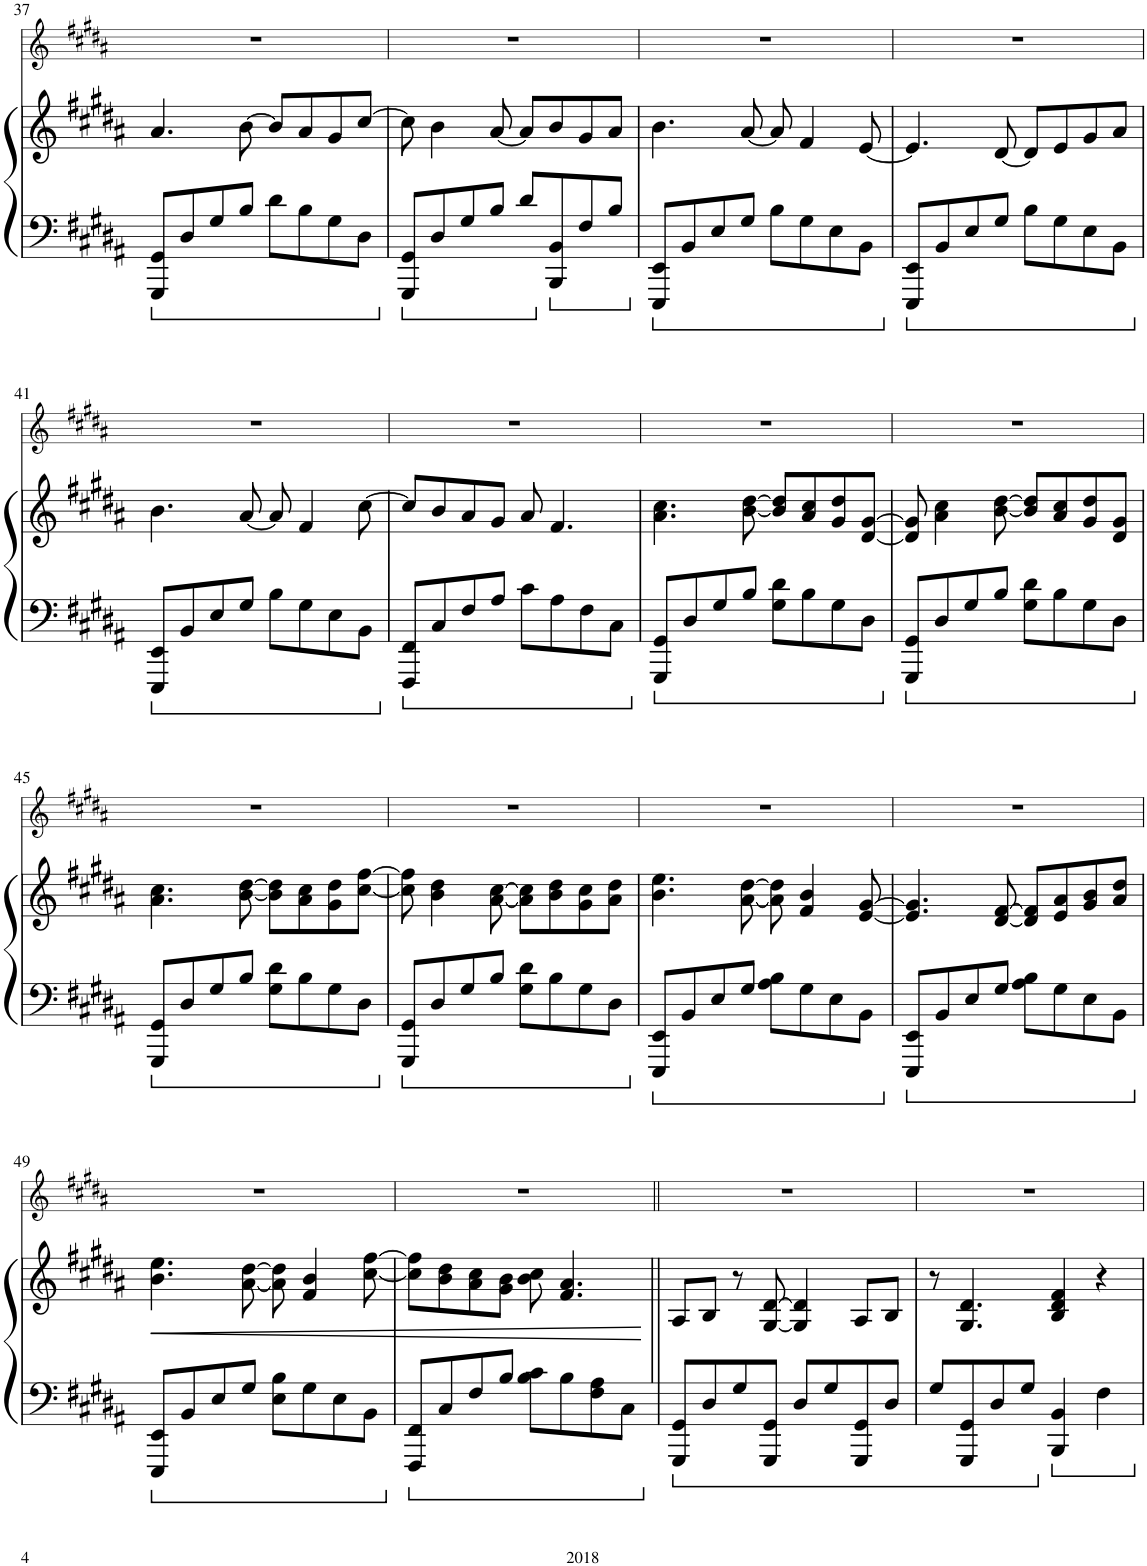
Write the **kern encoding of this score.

**kern	**kern
*part1	*part1
*staff2	*staff1
*I"Ossia	*
!!LO:PB:g=z
*clefF4	*clefG2
*k[f#c#g#d#a#]	*k[f#c#g#d#a#]
*M4/4	*M4/4
=37	=37
8GGG#/ 8GG#/L	4.a#/
8D#/	.
8G#/	.
8B/J	[8b\
8d#\L	8b/L]
8B\	8a#/
8G#\	8g#/
8D#\J	[8cc#/J
=38	=38
8GGG#/ 8GG#/L	8cc#\]
8D#/	4b\
8G#/	.
8B/J	[8a#/
8d#/L	8a#/L]
8BBB/ 8BB/	8b/
8F#/	8g#/
8B/J	8a#/J
=39	=39
8EEE/ 8EE/L	4.b\
8BB/	.
8E/	.
8G#/J	[8a#/
8B\L	8a#/]
8G#\	4f#/
8E\	.
8BB\J	[8e/
=40	=40
8EEE/ 8EE/L	4.e/]
8BB/	.
8E/	.
8G#/J	[8d#/
8B\L	8d#/L]
8G#\	8e/
8E\	8g#/
8BB\J	8a#/J
!!LO:LB:g=z
=41	=41
8EEE/ 8EE/L	4.b\
8BB/	.
8E/	.
8G#/J	[8a#/
8B\L	8a#/]
8G#\	4f#/
8E\	.
8BB\J	[8cc#\
=42	=42
8FFF#/ 8FF#/L	8cc#/L]
8C#/	8b/
8F#/	8a#/
8A#/J	8g#/J
8c#\L	8a#/
8A#\	4.f#/
8F#\	.
8C#\J	.
=43	=43
8GGG#/ 8GG#/L	4.a#\ 4.cc#\
8D#/	.
8G#/	.
8B/J	[8b\ [8dd#\
8G#\ 8d#\L	8b/] 8dd#/]L
8B\	8a#/ 8cc#/
8G#\	8g#/ 8dd#/
8D#\J	[8d#/ [8g#/J
=44	=44
8GGG#/ 8GG#/L	8d#/] 8g#/]
8D#/	4a#\ 4cc#\
8G#/	.
8B/J	[8b\ [8dd#\
8G#\ 8d#\L	8b/] 8dd#/]L
8B\	8a#/ 8cc#/
8G#\	8g#/ 8dd#/
8D#\J	8d#/ 8g#/J
!!LO:LB:g=z
=45	=45
8GGG#/ 8GG#/L	4.a#\ 4.cc#\
8D#/	.
8G#/	.
8B/J	[8b\ [8dd#\
8G#\ 8d#\L	8b\] 8dd#\]L
8B\	8a#\ 8cc#\
8G#\	8g#\ 8dd#\
8D#\J	[8cc#\ [8ff#\J
=46	=46
8GGG#/ 8GG#/L	8cc#\] 8ff#\]
8D#/	4b\ 4dd#\
8G#/	.
8B/J	[8a#\ [8cc#\
8G#\ 8d#\L	8a#\] 8cc#\]L
8B\	8b\ 8dd#\
8G#\	8g#\ 8cc#\
8D#\J	8a#\ 8dd#\J
=47	=47
8EEE/ 8EE/L	4.b\ 4.ee\
8BB/	.
8E/	.
8G#/J	[8a#\ [8dd#\
8A#\ 8B\L	8a#\] 8dd#\]
8G#\	4f#/ 4b/
8E\	.
8BB\J	[8e/ [8g#/
=48	=48
8EEE/ 8EE/L	4.e/] 4.g#/]
8BB/	.
8E/	.
8G#/J	[8d#/ [8f#/
8A#\ 8B\L	8d#/] 8f#/]L
8G#\	8e/ 8a#/
8E\	8g#/ 8b/
8BB\J	8a#/ 8dd#/J
!!LO:LB:g=z
=49	=49
8EEE/ 8EE/L	4.b\ 4.ee\
8BB/	.
8E/	.
8G#/J	[8a#\ [8dd#\
8E\ 8B\L	8a#\] 8dd#\]
8G#\	4f#/ 4b/
8E\	.
8BB\J	[8cc#\ [8ff#\
=50	=50
8FFF#/ 8FF#/L	8cc#\] 8ff#\]L
8C#/	8b\ 8dd#\
8F#/	8a#\ 8cc#\
8B/J	8g#\ 8b\J
8B\ 8c#\L	8b\ 8cc#\
8B\	4.f#/ 4.a#/
8F#\ 8A#\	.
8C#\J	.
=51||	=51||
8GGG#/ 8GG#/L	8A#/L
8D#/	8B/J
8G#/	8r
8GGG#/ 8GG#/J	[8G#/ [8d#/
8D#/L	4G#/] 4d#/]
8G#/	.
8GGG#/ 8GG#/	8A#/L
8D#/J	8B/J
=52	=52
8G#/L	8r
8GGG#/ 8GG#/	4.G#/ 4.d#/
8D#/	.
8G#/J	.
4BBB/ 4BB/	4B/ 4d#/ 4f#/
4F#\	4r
=	=
*-	*-
